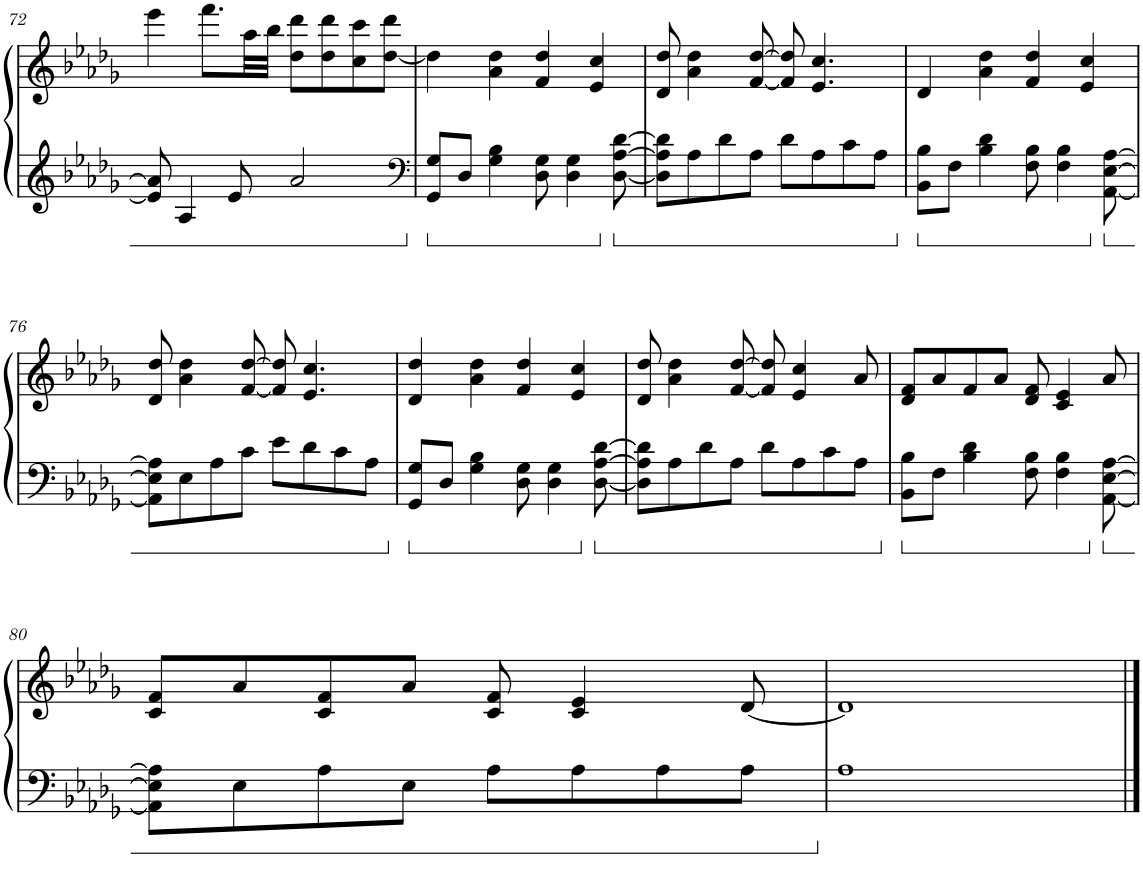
**kern	**kern
*part1	*part1
*staff2	*staff1
*I"Piano	*
*I'Pno.	*
!!LO:PB:g=z
*clefG2	*clefG2
*k[b-e-a-d-g-]	*k[b-e-a-d-g-]
*M4/4	*M4/4
=72	=72
8e-/] 8a-/]	4eee-\
4A-/	.
.	8.fff\L
8e-/	.
.	32aa-\LL
.	32bb-\JJJ
2a-/	8dd-\ 8ddd-\L
.	8dd-\ 8ddd-\
.	8cc\ 8ccc\
.	[8dd-\ 8ddd-\J
=73	=73
*clefF4	*
8GG-/ 8G-/L	4dd-\]
8D-/J	.
4G-\ 4B-\	4a-\ 4dd-\
8D-\ 8G-\	4f/ 4dd-/
4D-\ 4G-\	.
.	4e-/ 4cc/
[8D-\ [8A-\ [8d-\	.
=74	=74
8D-\] 8A-\] 8d-\]L	8d-/ 8dd-/
8A-\	4a-\ 4dd-\
8d-\	.
8A-\J	[8f/ [8dd-/
8d-\L	8f/] 8dd-/]
8A-\	4.e-/ 4.cc/
8c\	.
8A-\J	.
=75	=75
8BB-\ 8B-\L	4d-/
8F\J	.
4B-\ 4d-\	4a-\ 4dd-\
8F\ 8B-\	4f/ 4dd-/
4F\ 4B-\	.
.	4e-/ 4cc/
[8AA-\ [8E-\ [8A-\	.
!!LO:LB:g=z
=76	=76
8AA-\] 8E-\] 8A-\]L	8d-/ 8dd-/
8E-\	4a-\ 4dd-\
8A-\	.
8c\J	[8f/ [8dd-/
8e-\L	8f/] 8dd-/]
8d-\	4.e-/ 4.cc/
8c\	.
8A-\J	.
=77	=77
8GG-/ 8G-/L	4d-/ 4dd-/
8D-/J	.
4G-\ 4B-\	4a-\ 4dd-\
8D-\ 8G-\	4f/ 4dd-/
4D-\ 4G-\	.
.	4e-/ 4cc/
[8D-\ [8A-\ [8d-\	.
=78	=78
8D-\] 8A-\] 8d-\]L	8d-/ 8dd-/
8A-\	4a-\ 4dd-\
8d-\	.
8A-\J	[8f/ [8dd-/
8d-\L	8f/] 8dd-/]
8A-\	4e-/ 4cc/
8c\	.
8A-\J	8a-/
=79	=79
8BB-\ 8B-\L	8d-/ 8f/L
8F\J	8a-/
4B-\ 4d-\	8f/
.	8a-/J
8F\ 8B-\	8d-/ 8f/
4F\ 4B-\	4c/ 4e-/
[8AA-\ [8E-\ [8A-\	8a-/
!!LO:LB:g=z
=80	=80
8AA-\] 8E-\] 8A-\]L	8c/ 8f/L
8E-\	8a-/
8A-\	8c/ 8f/
8E-\J	8a-/J
8A-\L	8c/ 8f/
8A-\	4c/ 4e-/
8A-\	.
8A-\J	[8d-/
=81	=81
1A-	1d-]
==	==
*-	*-
